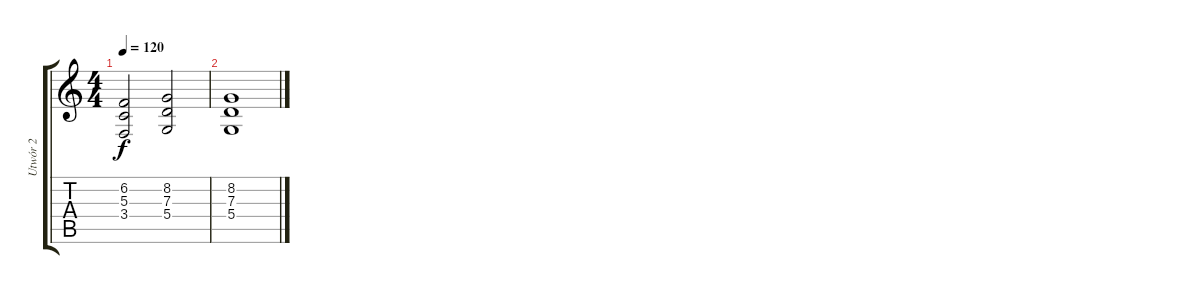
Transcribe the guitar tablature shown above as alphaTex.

\track ("Utwór 2" "Utwór 2") {instrument stringensemble1}
\staff {score tabs}
\tuning (E4 B3 G3 D3 A2 E2) {hide}
\ts (4 4)
\tempo 120
\clef g2
\ks c
(6.2 5.3 3.4).2{dy f} (8.2 7.3 5.4).2 |
(8.2 7.3 5.4).1
